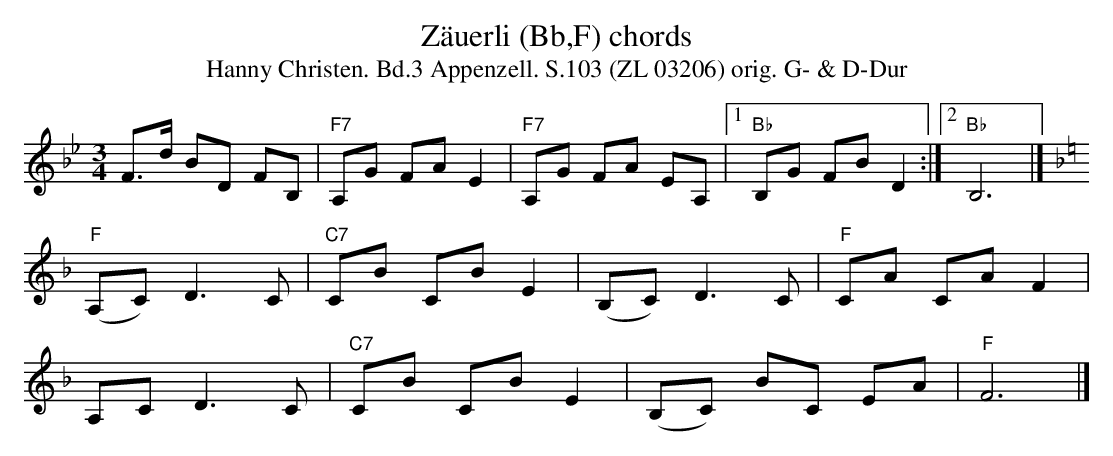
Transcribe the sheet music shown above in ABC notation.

X:1
T:Zäuerli (Bb,F) chords
T:Hanny Christen. Bd.3 Appenzell. S.103 (ZL 03206) orig. G- & D-Dur
M:3/4
L:1/8
K:Bbmaj%%MIDI gchordon
F>d BD FB, | "F7"A,G FA E2 | "F7"A,G FA EA, |1 "Bb"B,G FB D2 :|2 "Bb"B,6 |]
K:Fmaj
"F"(A,C) D3 C | "C7"CB CB E2 | (B,C) D3 C | "F"CA CA F2 |
A,C D3 C | "C7"CB CB E2 | (B,C) BC EA | "F"F6 |]
